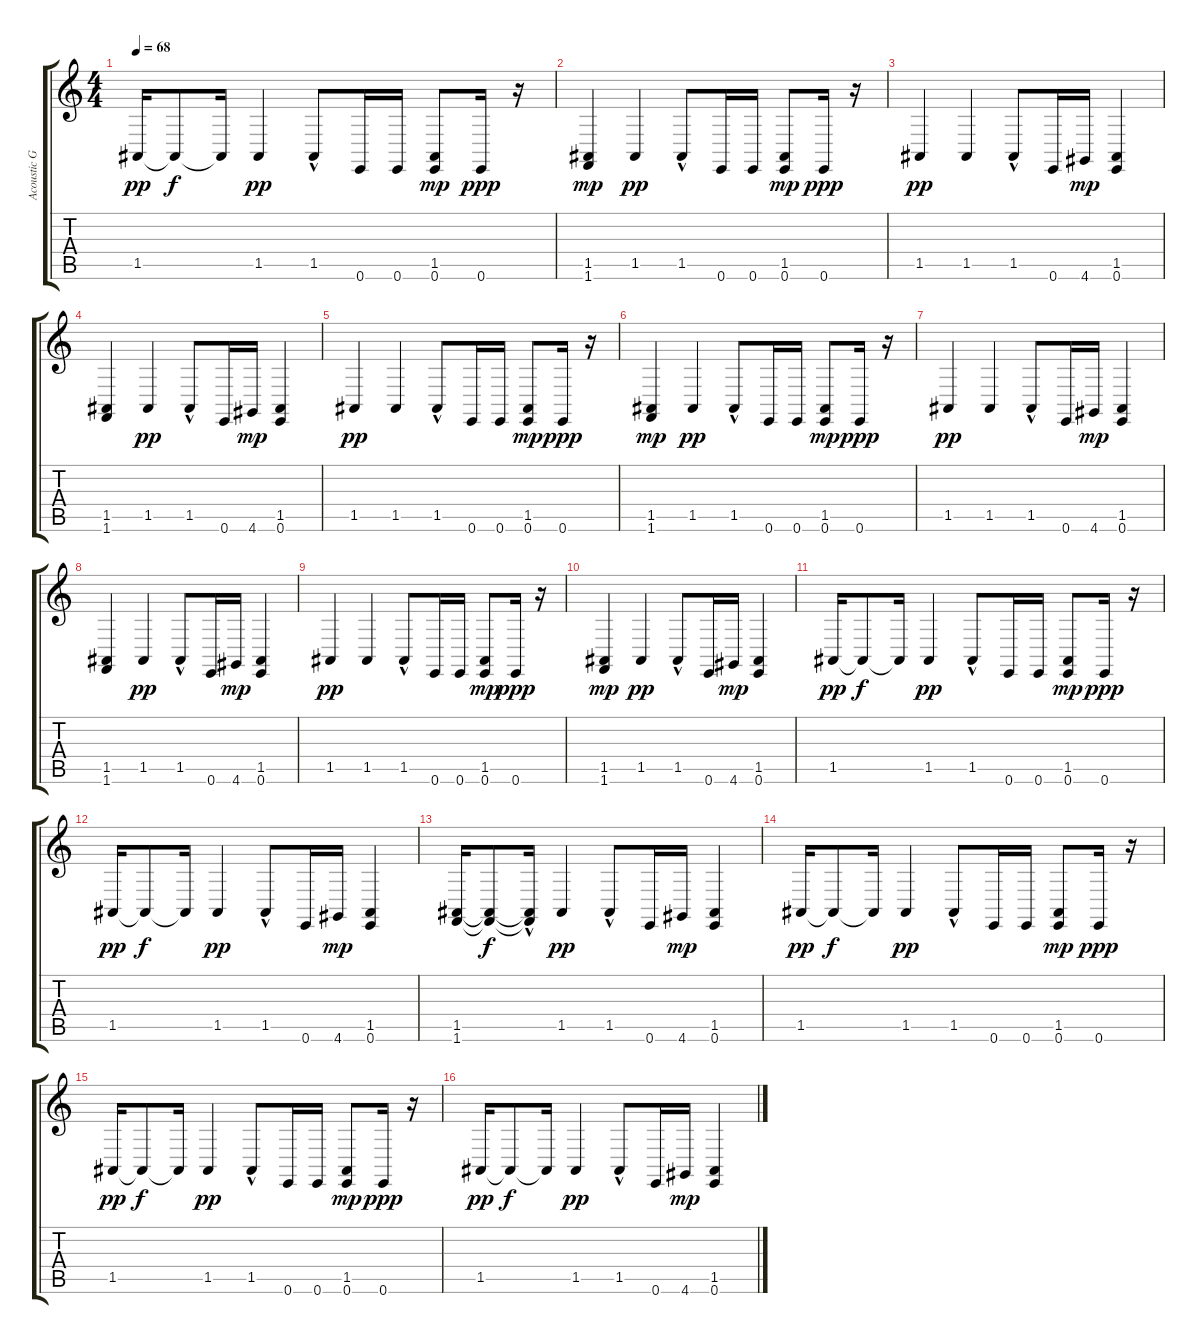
\track ("Acoustic Grand Piano" "Acoustic G") {instrument acousticgrandpiano}
\staff {score tabs}
\tuning (E4 B3 G3 D3 A2 E2) {hide}
\ts (4 4)
\tempo 68
\clef g2
\ks c
1.5.16{dy pp} 1.5{t}.8{dy f} 1.5{t}.16 1.5.4{dy pp} 1.5{hac}.8 0.6.16 0.6.16 (1.5 0.6).8{dy mp} 0.6.16{dy ppp} r.16 |
(1.5 1.6).4{dy mp} 1.5.4{dy pp} 1.5{hac}.8 0.6.16 0.6.16 (1.5 0.6).8{dy mp} 0.6.16{dy ppp} r.16 |
1.5.4{dy pp} 1.5.4 1.5{hac}.8 0.6.16 4.6.16{dy mp} (1.5 0.6).4 |
(1.5 1.6).4 1.5.4{dy pp} 1.5{hac}.8 0.6.16 4.6.16{dy mp} (1.5 0.6).4 |
1.5.4{dy pp} 1.5.4 1.5{hac}.8 0.6.16 0.6.16 (1.5 0.6).8{dy mp} 0.6.16{dy ppp} r.16 |
(1.5 1.6).4{dy mp} 1.5.4{dy pp} 1.5{hac}.8 0.6.16 0.6.16 (1.5 0.6).8{dy mp} 0.6.16{dy ppp} r.16 |
1.5.4{dy pp} 1.5.4 1.5{hac}.8 0.6.16 4.6.16{dy mp} (1.5 0.6).4 |
(1.5 1.6).4 1.5.4{dy pp} 1.5{hac}.8 0.6.16 4.6.16{dy mp} (1.5 0.6).4 |
1.5.4{dy pp} 1.5.4 1.5{hac}.8 0.6.16 0.6.16 (1.5 0.6).8{dy mp} 0.6.16{dy ppp} r.16 |
(1.5 1.6).4{dy mp} 1.5.4{dy pp} 1.5{hac}.8 0.6.16 4.6.16{dy mp} (1.5 0.6).4 |
1.5.16{dy pp} 1.5{t}.8{dy f} 1.5{t}.16 1.5.4{dy pp} 1.5{hac}.8 0.6.16 0.6.16 (1.5 0.6).8{dy mp} 0.6.16{dy ppp} r.16 |
1.5.16{dy pp} 1.5{t}.8{dy f} 1.5{t}.16 1.5.4{dy pp} 1.5{hac}.8 0.6.16 4.6.16{dy mp} (1.5 0.6).4 |
(1.5 1.6).16 (1.5{t} 1.6{t}).8{dy f} (1.5{t} 1.6{hac t}).16 1.5.4{dy pp} 1.5{hac}.8 0.6.16 4.6.16{dy mp} (1.5 0.6).4 |
1.5.16{dy pp} 1.5{t}.8{dy f} 1.5{t}.16 1.5.4{dy pp} 1.5{hac}.8 0.6.16 0.6.16 (1.5 0.6).8{dy mp} 0.6.16{dy ppp} r.16 |
1.5.16{dy pp} 1.5{t}.8{dy f} 1.5{t}.16 1.5.4{dy pp} 1.5{hac}.8 0.6.16 0.6.16 (1.5 0.6).8{dy mp} 0.6.16{dy ppp} r.16 |
1.5.16{dy pp} 1.5{t}.8{dy f} 1.5{t}.16 1.5.4{dy pp} 1.5{hac}.8 0.6.16 4.6.16{dy mp} (1.5 0.6).4
